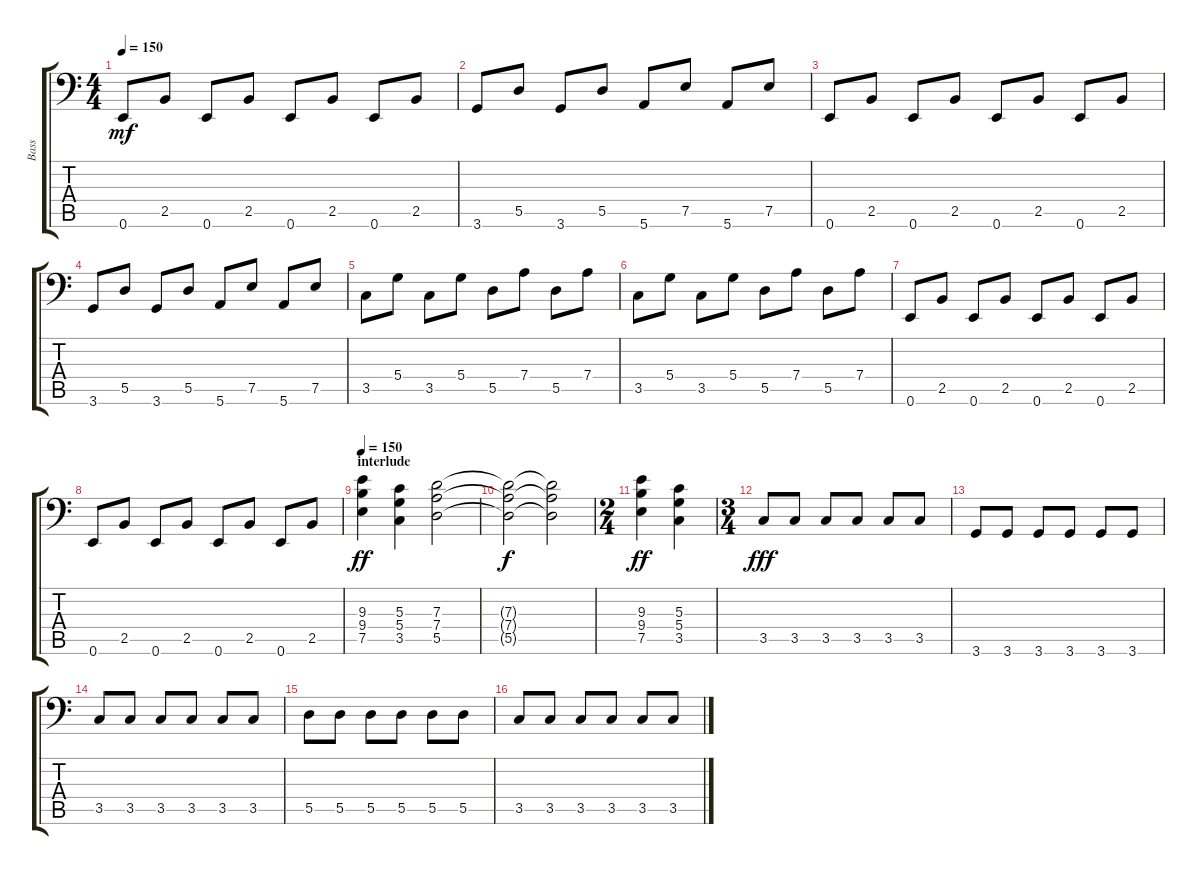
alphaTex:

\track ("Bass" "Bass") {instrument electricbassfinger}
\staff {score tabs}
\tuning (E3 B2 G2 D2 A1 E1) {hide}
\ts (4 4)
\tempo 150
\clef f4
\ks c
0.6.8{dy mf} 2.5.8 0.6.8 2.5.8 0.6.8 2.5.8 0.6.8 2.5.8 |
3.6.8 5.5.8 3.6.8 5.5.8 5.6.8 7.5.8 5.6.8 7.5.8 |
0.6.8 2.5.8 0.6.8 2.5.8 0.6.8 2.5.8 0.6.8 2.5.8 |
3.6.8 5.5.8 3.6.8 5.5.8 5.6.8 7.5.8 5.6.8 7.5.8 |
3.5.8 5.4.8 3.5.8 5.4.8 5.5.8 7.4.8 5.5.8 7.4.8 |
3.5.8 5.4.8 3.5.8 5.4.8 5.5.8 7.4.8 5.5.8 7.4.8 |
0.6.8 2.5.8 0.6.8 2.5.8 0.6.8 2.5.8 0.6.8 2.5.8 |
0.6.8 2.5.8 0.6.8 2.5.8 0.6.8 2.5.8 0.6.8 2.5.8 |
\section ("" "interlude")
\tempo 150
(9.3 9.4 7.5).4{dy ff} (5.3 5.4 3.5).4 (7.3 7.4 5.5).2 |
(7.3{t} 7.4{t} 5.5{t}).2{dy f} (7.3{t} 7.4{t} 5.5{t}).2 |
\ts (2 4)
(9.3 9.4 7.5).4{dy ff} (5.3 5.4 3.5).4 |
\ts (3 4)
3.5.8{dy fff} 3.5.8 3.5.8 3.5.8 3.5.8 3.5.8 |
3.6.8 3.6.8 3.6.8 3.6.8 3.6.8 3.6.8 |
3.5.8 3.5.8 3.5.8 3.5.8 3.5.8 3.5.8 |
5.5.8 5.5.8 5.5.8 5.5.8 5.5.8 5.5.8 |
3.5.8 3.5.8 3.5.8 3.5.8 3.5.8 3.5.8
